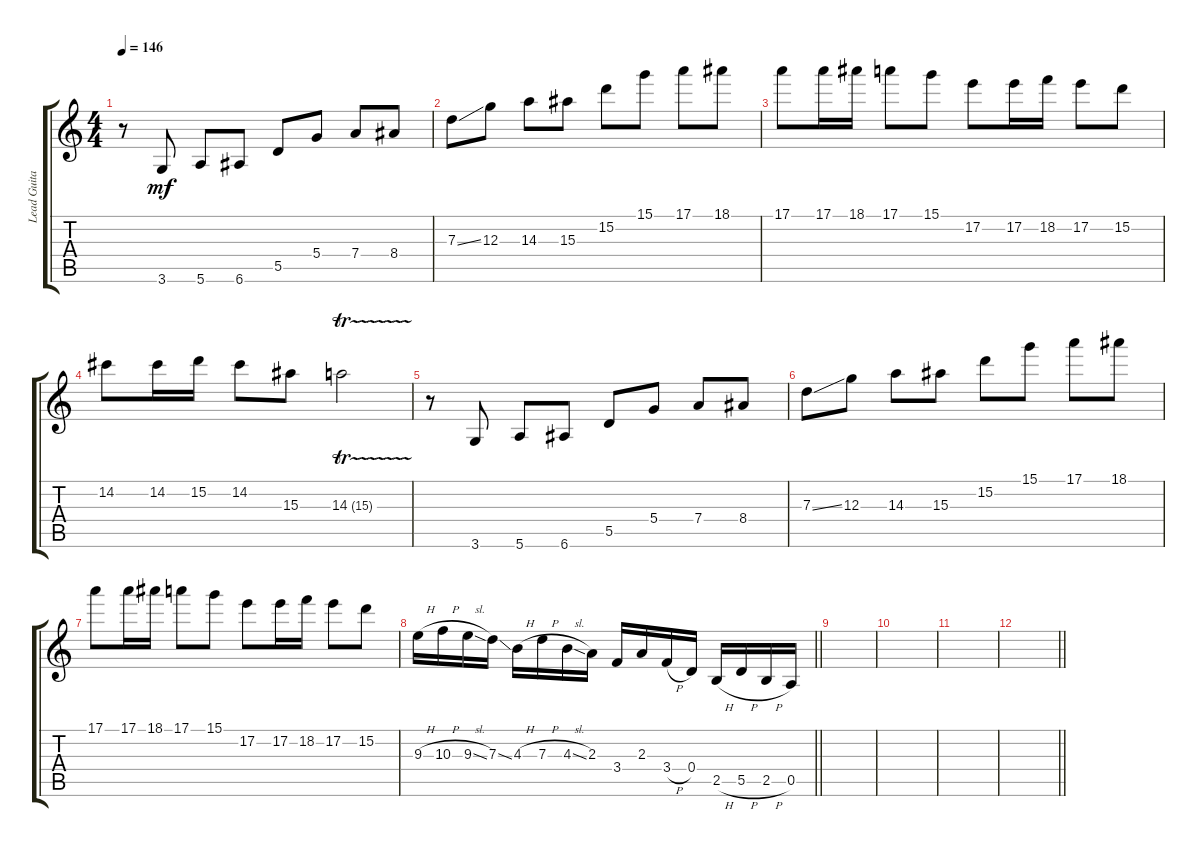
\track ("Lead Guitar" "Lead Guita") {instrument overdrivenguitar}
\staff {score tabs}
\tuning (E4 B3 G3 D3 A2 E2) {hide}
\ts (4 4)
\tempo 146
\clef g2
\ks c
r.8{dy mp balance 11} 3.6.8{dy mf} 5.6.8 6.6.8 5.5.8 5.4.8 7.4.8 8.4.8 |
7.3{ss}.8 12.3.8 14.3.8 15.3.8 15.2.8 15.1.8 17.1.8 18.1.8 |
17.1.8 17.1.16 18.1.16 17.1.8 15.1.8 17.2.8 17.2.16 18.2.16 17.2.8 15.2.8 |
14.2.8 14.2.16 15.2.16 14.2.8 15.3.8 14.3{tr (15 16)}.2 |
r.8 3.6.8 5.6.8 6.6.8 5.5.8 5.4.8 7.4.8 8.4.8 |
7.3{ss}.8 12.3.8 14.3.8 15.3.8 15.2.8 15.1.8 17.1.8 18.1.8 |
17.1.8 17.1.16 18.1.16 17.1.8 15.1.8 17.2.8 17.2.16 18.2.16 17.2.8 15.2.8 |
\barLineRight lightlight
9.3{h}.16 10.3{h}.16 9.3{sl}.16 7.3{ss}.16 4.3{h}.16 7.3{h}.16 4.3{sl}.16 2.3.16 3.4.16 2.3.16 3.4{h}.16 0.4.16 2.5{h}.16 5.5{h}.16 2.5{h}.16 0.5.16 |
|
|
|
\barLineRight lightlight
